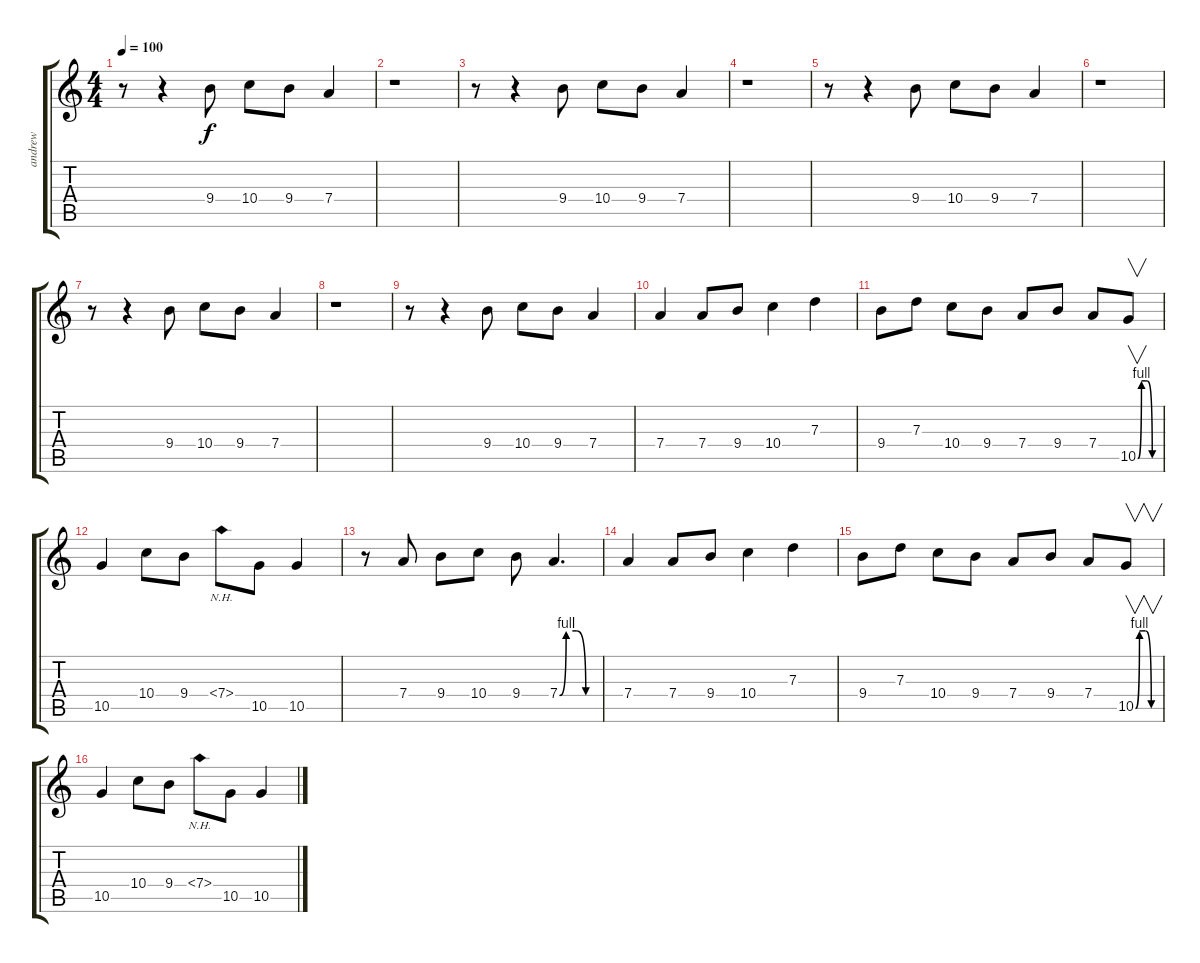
\track ("andrew" "andrew") {instrument distortionguitar}
\staff {score tabs}
\tuning (E4 B3 G3 D3 A2 E2) {hide}
\ts (4 4)
\tempo 100
\clef g2
\ks c
r.8{dy f} r.4 9.4.8 10.4.8 9.4.8 7.4.4 |
r.1 |
r.8 r.4 9.4.8 10.4.8 9.4.8 7.4.4 |
r.1 |
r.8 r.4 9.4.8 10.4.8 9.4.8 7.4.4 |
r.1 |
r.8 r.4 9.4.8 10.4.8 9.4.8 7.4.4 |
r.1 |
r.8 r.4 9.4.8 10.4.8 9.4.8 7.4.4 |
7.4.4 7.4.8 9.4.8 10.4.4 7.3.4 |
9.4.8 7.3.8 10.4.8 9.4.8 7.4.8 9.4.8 7.4.8 10.5{be (custom 0 0 10 4 25 4 40 0 60 0)}.8{v} |
10.5.4 10.4.8 9.4.8 7.4{nh}.8 10.5.8 10.5.4 |
r.8 7.4.8 9.4.8 10.4.8 9.4.8 7.4{be (custom 0 0 10 4 25 4 40 0 60 0)}.4{d} |
7.4.4 7.4.8 9.4.8 10.4.4 7.3.4 |
9.4.8 7.3.8 10.4.8 9.4.8 7.4.8 9.4.8 7.4.8 10.5{be (custom 0 0 10 4 25 4 40 0 60 0)}.8{v} |
10.5.4 10.4.8 9.4.8 7.4{nh}.8 10.5.8 10.5.4
